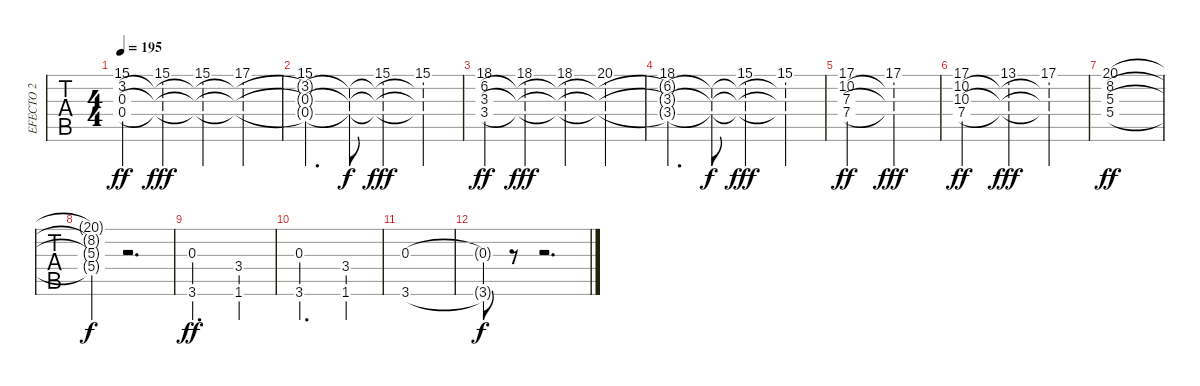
\track ("EFECTO 2" "EFECTO 2") {instrument churchorgan}
\staff {tabs}
\tuning (Eb4 Bb3 Gb3 Db3 Ab2 Eb2) {hide}
\ts (4 4)
\tempo 195
\clef g2
\ks c
(15.1 3.2 0.3 0.4).4{dy ff} (15.1 3.2{t} 0.3{t} 0.4{t}).4{dy fff} (15.1 3.2{t} 0.3{t} 0.4{t}).4 (17.1 3.2{t} 0.3{t} 0.4{t}).4 |
(15.1 3.2{t} 0.3{t} 0.4{t}).4{d} (3.2{t} 0.3{t} 0.4{t}).8{dy f} (15.1 3.2{t} 0.3{t} 0.4{t}).4{dy fff} (15.1 3.2{t} 0.3{t} 0.4{t}).4 |
(18.1 6.2 3.3 3.4).4{dy ff} (18.1 6.2{t} 3.3{t} 3.4{t}).4{dy fff} (18.1 6.2{t} 3.3{t} 3.4{t}).4 (20.1 6.2{t} 3.3{t} 3.4{t}).4 |
(18.1 6.2{t} 3.3{t} 3.4{t}).4{d} (6.2{t} 3.3{t} 3.4{t}).8{dy f} (15.1 6.2{t} 3.3{t} 3.4{t}).4{dy fff} (15.1 6.2{t} 3.3{t} 3.4{t}).4 |
(17.1 10.2 7.3 7.4).2{dy ff} (17.1 10.2{t} 7.3{t} 7.4{t}).2{dy fff} |
(17.1 10.2 10.3 7.4).2{dy ff} (13.1 10.2{t} 10.3{t} 7.4{t}).4{dy fff} (17.1 10.2{t} 10.3{t} 7.4{t}).4 |
(20.1 8.2 5.3 5.4).1{dy ff} |
(20.1{t} 8.2{t} 5.3{t} 5.4{t}).4{dy f} r.2{d} |
(0.3 3.6).2{d dy ff} (3.4 1.6).4 |
(0.3 3.6).2{d} (3.4 1.6).4 |
(0.3 3.6).1 |
(0.3{t} 3.6{t}).8{dy f} r.8 r.2{d}
